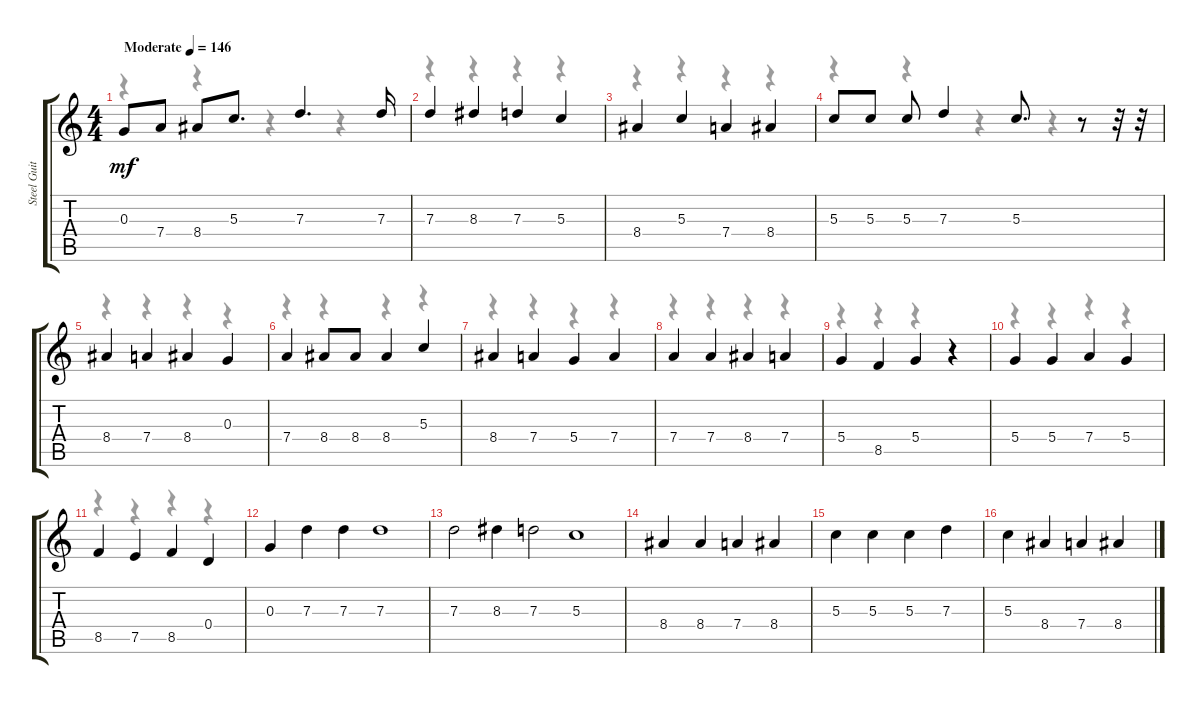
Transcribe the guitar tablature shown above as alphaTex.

\track ("Steel Guitar" "Steel Guit") {instrument acousticguitarsteel}
\staff {score tabs}
\tuning (E4 B3 G3 D3 A2 E2) {hide}
\voice
\ts (4 4)
\tempo (146 "Moderate")
\clef g2
\ks c
0.3.8{dy mf instrument acousticguitarsteel} 7.4.8 8.4.8 5.3.8{d} 7.3.4{d} 7.3.16 |
7.3.4 8.3.4 7.3.4 5.3.4 |
8.4.4 5.3.4 7.4.4 8.4.4 |
5.3.8 5.3.8 5.3.8 7.3.4 5.3.8{d} r.8 r.32 r.32 |
8.4.4 7.4.4 8.4.4 0.3.4 |
7.4.4 8.4.8 8.4.8 8.4.4 5.3.4 |
8.4.4 7.4.4 5.4.4 7.4.4 |
7.4.4 7.4.4 8.4.4 7.4.4 |
5.4.4 8.5.4 5.4.4 r.4 |
5.4.4 5.4.4 7.4.4 5.4.4 |
8.5.4 7.5.4 8.5.4 0.4.4 |
0.3.4 7.3.4 7.3.4 7.3.1 |
7.3.2 8.3.4 7.3.2 5.3.1 |
8.4.4 8.4.4 7.4.4 8.4.4 |
5.3.4 5.3.4 5.3.4 7.3.4 |
5.3.4 8.4.4 7.4.4 8.4.4
\voice
\clef g2
\ottava regular
\simile none
\ks c
r.4{dy f} r.4 r.4 r.4 |
r.4 r.4 r.4 r.4 |
r.4 r.4 r.4 r.4 |
r.4 r.4 r.4 r.4 |
r.4 r.4 r.4 r.4 |
r.4 r.4 r.4 r.4 |
r.4 r.4 r.4 r.4 |
r.4 r.4 r.4 r.4 |
r.4 r.4 r.4 r.4 |
r.4 r.4 r.4 r.4 |
r.4 r.4 r.4 r.4 |
|
|
|
|
